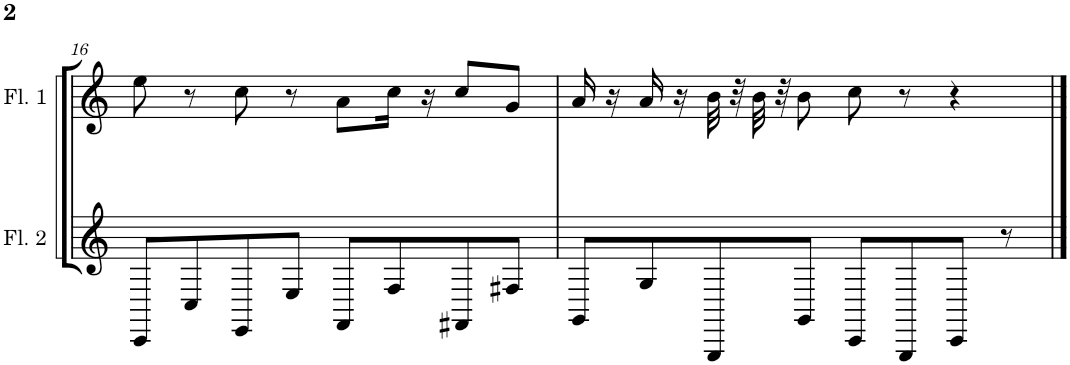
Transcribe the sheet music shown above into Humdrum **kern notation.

**kern	**kern
*part2	*part1
*staff2	*staff1
*I"Flute 2	*I"Flute 1
*I'Fl. 2	*I'Fl. 1
!!LO:PB:g=z
*clefG2	*clefG2
*k[]	*k[]
*M4/4	*M4/4
=16	=16
8CC/L	8ee\
8C/	8r
8EE/	8cc\
8E/J	8r
8FF/L	8a\L
8F/	16cc\Jk
.	16r
8FF#X/	8cc/L
8F#X/J	8g/J
=17	=17
8GG/L	16a/
.	16r
8G/	16a/
.	16r
8GGG/	32b\
.	32r
.	32b\
.	32r
8GG/J	8b\
8CC/L	8cc\
8GGG/	8r
8CC/J	4r
8r	.
==	==
*-	*-
